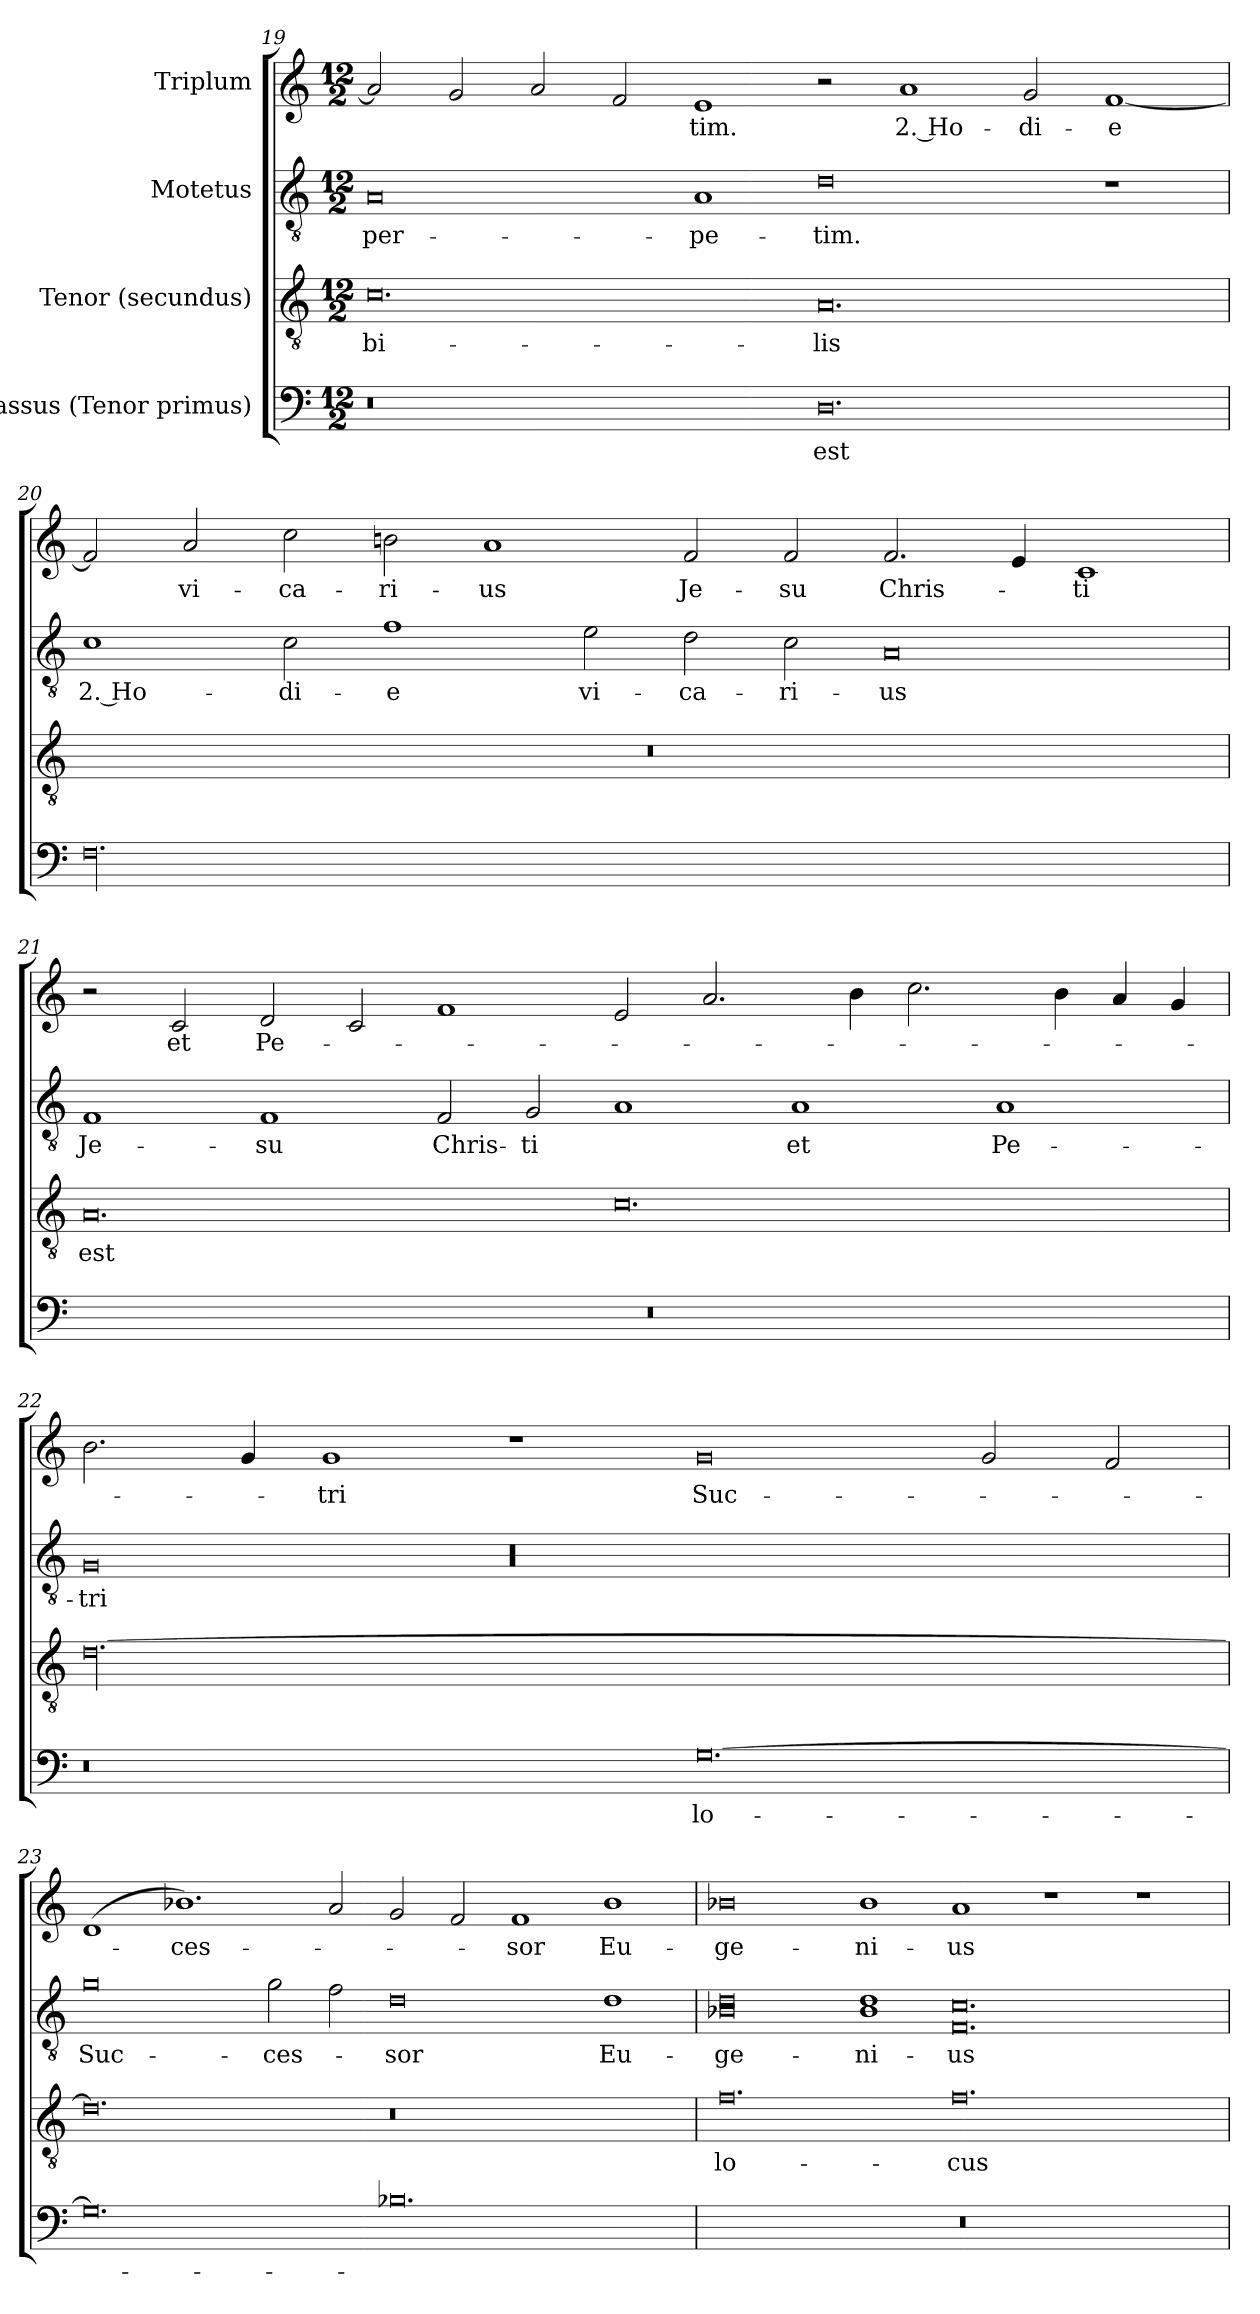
**kern	**text	**kern	**text	**kern	**text	**kern	**text
*part4	*part4	*part3	*part3	*part2	*part2	*part1	*part1
*staff4	*staff4	*staff3	*staff3	*staff2	*staff2	*staff1	*staff1
*I"Bassus (Tenor primus)	*	*I"Tenor (secundus)	*	*I"Motetus	*	*I"Triplum	*
!!LO:LB:g=z
*clefF4	*	*clefGv2	*	*clefGv2	*	*clefG2	*
*k[]	*	*k[]	*	*k[]	*	*k[]	*
*M12/2	*	*M12/2	*	*M12/2	*	*M12/2	*
=19	=19	=19	=19	=19	=19	=19	=19
!	!	!	!LO:LY:b	!	!LO:LY:b	!	!
0.r	.	0.c	-bi-	0A	per-	2a/]	.
.	.	.	.	.	.	2g/	.
.	.	.	.	.	.	2a/	.
.	.	.	.	.	.	2f/	.
!	!	!	!	!	!LO:LY:b	!	!LO:LY:b
.	.	.	.	1A	-pe-	1e	-tim.
!	!LO:LY:b	!	!LO:LY:b	!	!LO:LY:b	!	!
0.D	est	0.A	-lis	0d	-tim.	2r	.
!	!	!	!	!	!	!	!LO:LY:b
.	.	.	.	.	.	1a	2. Ho-
!	!	!	!	!	!	!	!LO:LY:b
.	.	.	.	.	.	2g/	-di-
!	!	!	!	!	!	!	!LO:LY:b
.	.	.	.	1r	.	[1f	-e
=20	=20	=20	=20	=20	=20	=20	=20
!	!	!	!	!	!LO:LY:b	!	!
00.F\	.	00.r	.	1c	2. Ho-	2f/]	.
!	!	!	!	!	!	!	!LO:LY:b
.	.	.	.	.	.	2a/	vi-
!	!	!	!	!	!LO:LY:b	!	!LO:LY:b
.	.	.	.	2c\	-di-	2cc\	-ca-
!	!	!	!	!	!LO:LY:b	!	!LO:LY:b
.	.	.	.	1f	-e	2bn\	-ri-
!	!	!	!	!	!	!	!LO:LY:b
.	.	.	.	.	.	1a	-us
!	!	!	!	!	!LO:LY:b	!	!
.	.	.	.	2e\	vi-	.	.
!	!	!	!	!	!LO:LY:b	!	!LO:LY:b
.	.	.	.	2d\	-ca-	2f/	Je-
!	!	!	!	!	!LO:LY:b	!	!LO:LY:b
.	.	.	.	2c\	-ri-	2f/	-su
!	!	!	!	!	!LO:LY:b	!	!LO:LY:b
.	.	.	.	0A	-us	2.f/	Chris-
.	.	.	.	.	.	4e/	.
!	!	!	!	!	!	!	!LO:LY:b
.	.	.	.	.	.	1c	-ti
=21	=21	=21	=21	=21	=21	=21	=21
!	!	!	!LO:LY:b	!	!LO:LY:b	!	!
00.r	.	0.A	est	1F	Je-	2r	.
!	!	!	!	!	!	!	!LO:LY:b
.	.	.	.	.	.	2c/	et
!	!	!	!	!	!LO:LY:b	!	!LO:LY:b
.	.	.	.	1F	-su	2d/	Pe-
.	.	.	.	.	.	2c/	.
!	!	!	!	!	!LO:LY:b	!	!
.	.	.	.	2F/	Chris-	1f	.
!	!	!	!	!	!LO:LY:b	!	!
.	.	.	.	2G/	-ti	.	.
.	.	0.c	.	1A	.	2e/	.
.	.	.	.	.	.	2.a/	.
!	!	!	!	!	!LO:LY:b	!	!
.	.	.	.	1A	et	.	.
.	.	.	.	.	.	4b\	.
.	.	.	.	.	.	2.cc\	.
!	!	!	!	!	!LO:LY:b	!	!
.	.	.	.	1A	Pe-	.	.
.	.	.	.	.	.	4b\	.
.	.	.	.	.	.	4a/	.
.	.	.	.	.	.	4g/	.
!!LO:LB:g=z
=22	=22	=22	=22	=22	=22	=22	=22
!	!	!	!	!	!LO:LY:b	!	!
0.r	.	[00.d\	.	0G	-tri	2.b\	.
.	.	.	.	.	.	4g/	.
!	!	!	!	!	!	!	!LO:LY:b
.	.	.	.	.	.	1g	-tri
.	.	.	.	00r	.	1r	.
!	!LO:LY:b	!	!	!	!	!	!LO:LY:b
[0.G	lo-	.	.	.	.	0g	Suc-
.	.	.	.	.	.	2g/	.
.	.	.	.	.	.	2f/	.
=23	=23	=23	=23	=23	=23	=23	=23
!	!	!	!	!	!LO:LY:b	!	!
0.G]	.	0.d]	.	0g	Suc-	(1d	.
!	!	!	!	!	!	!	!LO:LY:b
.	.	.	.	.	.	1.b-X)	-ces-
!	!	!	!	!	!LO:LY:b	!	!
.	.	.	.	2g\	-ces-	.	.
.	.	.	.	2f\	.	2a/	.
!	!	!	!	!	!LO:LY:b	!	!
0.B-X	.	0.r	.	0d	-sor	2g/	.
.	.	.	.	.	.	2f/	.
!	!	!	!	!	!	!	!LO:LY:b
.	.	.	.	.	.	1f	-sor
!	!	!	!	!	!LO:LY:b	!	!LO:LY:b
.	.	.	.	1d	Eu-	1b-	Eu-
=24	=24	=24	=24	=24	=24	=24	=24
!	!	!	!LO:LY:b	!	!LO:LY:b	!	!LO:LY:b
00.r	.	0.f	lo-	0B-X 0d	-ge-	0b-X	-ge-
!	!	!	!	!	!LO:LY:b	!	!LO:LY:b
.	.	.	.	1B- 1d	-ni-	1b-	-ni-
!	!	!	!LO:LY:b	!	!LO:LY:b	!	!LO:LY:b
.	.	0.f	-cus	0.F 0.c	-us	1a	-us
.	.	.	.	.	.	1r	.
.	.	.	.	.	.	1r	.
=	=	=	=	=	=	=	=
*-	*-	*-	*-	*-	*-	*-	*-
